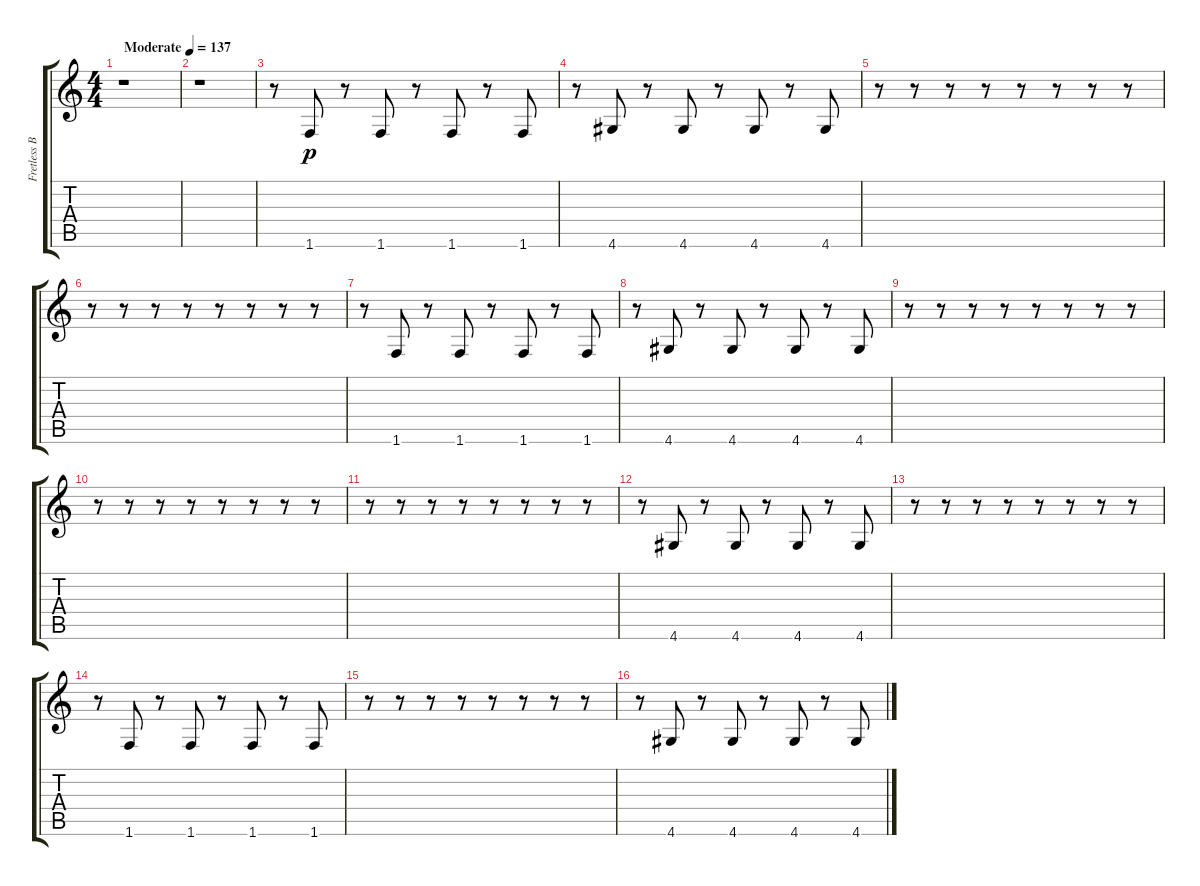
\track ("Fretless Bass" "Fretless B") {instrument fretlessbass}
\staff {score tabs}
\tuning (E4 B3 G3 D3 A2 E2) {hide}
\ts (4 4)
\tempo (137 "Moderate")
\clef g2
\ks c
r.1{dy p instrument fretlessbass} |
r.1 |
r.8 1.6.8 r.8 1.6.8 r.8 1.6.8 r.8 1.6.8 |
r.8 4.6.8 r.8 4.6.8 r.8 4.6.8 r.8 4.6.8 |
r.8 r.8 r.8 r.8 r.8 r.8 r.8 r.8 |
r.8 r.8 r.8 r.8 r.8 r.8 r.8 r.8 |
r.8 1.6.8 r.8 1.6.8 r.8 1.6.8 r.8 1.6.8 |
r.8 4.6.8 r.8 4.6.8 r.8 4.6.8 r.8 4.6.8 |
r.8 r.8 r.8 r.8 r.8 r.8 r.8 r.8 |
r.8 r.8 r.8 r.8 r.8 r.8 r.8 r.8 |
r.8 r.8 r.8 r.8 r.8 r.8 r.8 r.8 |
r.8 4.6.8 r.8 4.6.8 r.8 4.6.8 r.8 4.6.8 |
r.8 r.8 r.8 r.8 r.8 r.8 r.8 r.8 |
r.8 1.6.8 r.8 1.6.8 r.8 1.6.8 r.8 1.6.8 |
r.8 r.8 r.8 r.8 r.8 r.8 r.8 r.8 |
r.8 4.6.8 r.8 4.6.8 r.8 4.6.8 r.8 4.6.8
